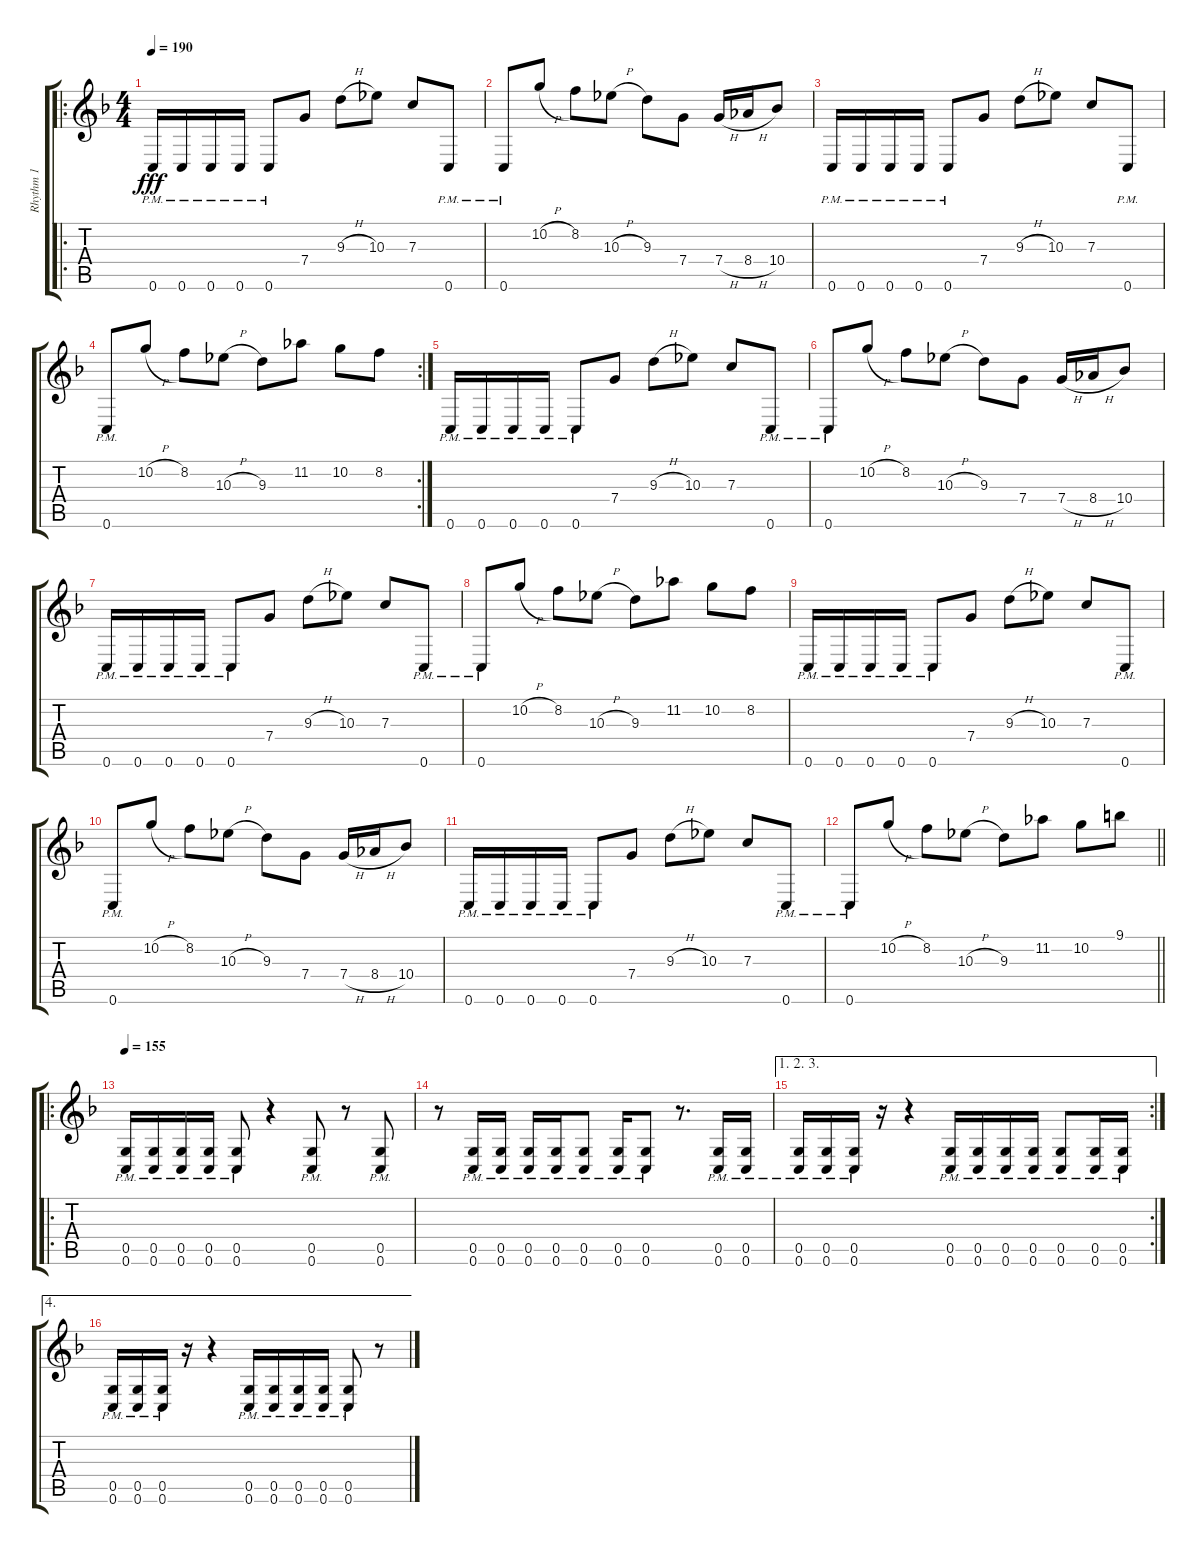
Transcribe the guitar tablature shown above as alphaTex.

\track ("Rhythm 1" "Rhythm 1") {instrument distortionguitar}
\staff {score tabs}
\tuning (D4 A3 F3 C3 G2 C2) {hide}
\ro
\ts (4 4)
\tempo 190
\clef g2
\ks f
0.6{pm}.16{dy fff} 0.6{pm}.16 0.6{pm}.16 0.6{pm}.16 0.6{pm}.8 7.4.8 9.3{h}.8 10.3.8 7.3.8 0.6{pm}.8 |
0.6{pm}.8 10.2{h}.8 8.2.8 10.3{h}.8 9.3.8 7.4.8 7.4{h}.16 8.4{h}.16 10.4.8 |
0.6{pm}.16 0.6{pm}.16 0.6{pm}.16 0.6{pm}.16 0.6{pm}.8 7.4.8 9.3{h}.8 10.3.8 7.3.8 0.6{pm}.8 |
\rc 2
0.6{pm}.8 10.2{h}.8 8.2.8 10.3{h}.8 9.3.8 11.2.8 10.2.8 8.2.8 |
0.6{pm}.16 0.6{pm}.16 0.6{pm}.16 0.6{pm}.16 0.6{pm}.8 7.4.8 9.3{h}.8 10.3.8 7.3.8 0.6{pm}.8 |
0.6{pm}.8 10.2{h}.8 8.2.8 10.3{h}.8 9.3.8 7.4.8 7.4{h}.16 8.4{h}.16 10.4.8 |
0.6{pm}.16 0.6{pm}.16 0.6{pm}.16 0.6{pm}.16 0.6{pm}.8 7.4.8 9.3{h}.8 10.3.8 7.3.8 0.6{pm}.8 |
0.6{pm}.8 10.2{h}.8 8.2.8 10.3{h}.8 9.3.8 11.2.8 10.2.8 8.2.8 |
0.6{pm}.16 0.6{pm}.16 0.6{pm}.16 0.6{pm}.16 0.6{pm}.8 7.4.8 9.3{h}.8 10.3.8 7.3.8 0.6{pm}.8 |
0.6{pm}.8 10.2{h}.8 8.2.8 10.3{h}.8 9.3.8 7.4.8 7.4{h}.16 8.4{h}.16 10.4.8 |
0.6{pm}.16 0.6{pm}.16 0.6{pm}.16 0.6{pm}.16 0.6{pm}.8 7.4.8 9.3{h}.8 10.3.8 7.3.8 0.6{pm}.8 |
\barLineRight lightlight
0.6{pm}.8 10.2{h}.8 8.2.8 10.3{h}.8 9.3.8 11.2.8 10.2.8 9.1.8 |
\ro
\tempo 155
(0.5{pm} 0.6{pm}).16 (0.5{pm} 0.6{pm}).16 (0.5{pm} 0.6{pm}).16 (0.5{pm} 0.6{pm}).16 (0.5{pm} 0.6{pm}).8 r.4 (0.5{pm} 0.6{pm}).8 r.8 (0.5{pm} 0.6{pm}).8 |
r.8 (0.5{pm} 0.6{pm}).16 (0.5{pm} 0.6{pm}).16 (0.5{pm} 0.6{pm}).16 (0.5{pm} 0.6{pm}).16 (0.5{pm} 0.6{pm}).8 (0.5{pm} 0.6{pm}).16 (0.5{pm} 0.6{pm}).8 r.8{d} (0.5{pm} 0.6{pm}).16 (0.5{pm} 0.6{pm}).16 |
\ae (1 2 3)
\rc 2
(0.5{pm} 0.6{pm}).16 (0.5{pm} 0.6{pm}).16 (0.5{pm} 0.6{pm}).16 r.16 r.4 (0.5{pm} 0.6{pm}).16 (0.5{pm} 0.6{pm}).16 (0.5{pm} 0.6{pm}).16 (0.5{pm} 0.6{pm}).16 (0.5{pm} 0.6{pm}).8 (0.5{pm} 0.6{pm}).16 (0.5{pm} 0.6{pm}).16 |
\ae 4
(0.5{pm} 0.6{pm}).16 (0.5{pm} 0.6{pm}).16 (0.5{pm} 0.6{pm}).16 r.16 r.4 (0.5{pm} 0.6{pm}).16 (0.5{pm} 0.6{pm}).16 (0.5{pm} 0.6{pm}).16 (0.5{pm} 0.6{pm}).16 (0.5{pm} 0.6{pm}).8 r.8
